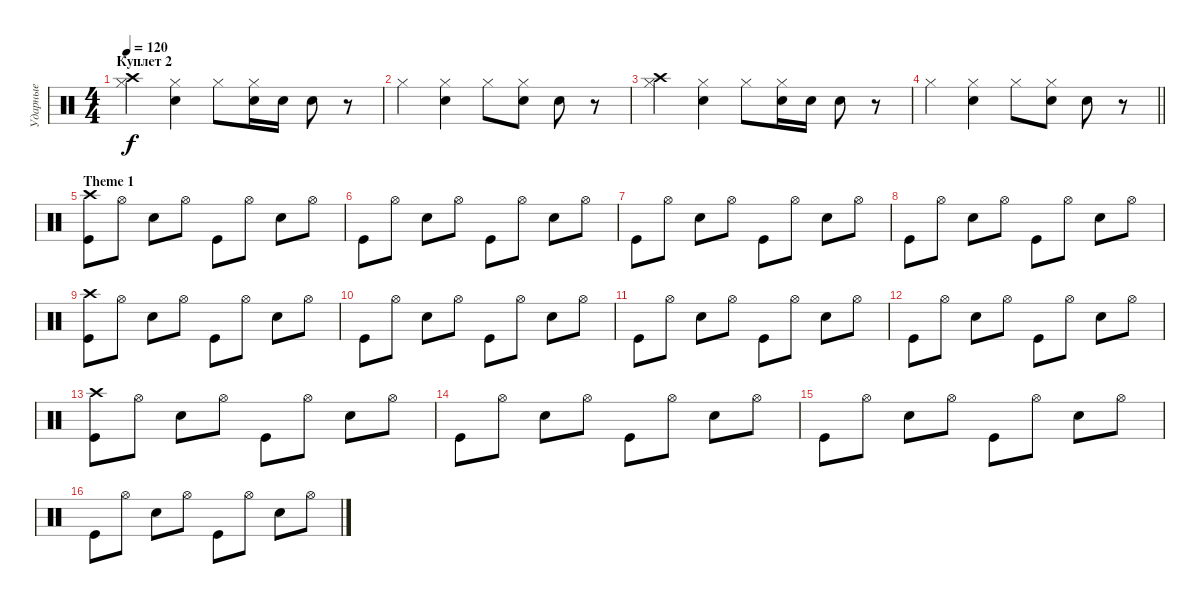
\track ("Ударные" "Ударные") {instrument percussion}
\staff {score}
\articulation defaults
\ts (4 4)
\section ("" "Куплет 2")
\tempo 120
\clef neutral
\ks c
("Hi-Hat (closed)" "Crash high (hit)").4{dy f} ("Hi-Hat (closed)" "Electric Snare (hit)").4 "Hi-Hat (closed)".8 ("Hi-Hat (closed)" "Electric Snare (hit)").16 "Electric Snare (hit)".16 "Electric Snare (hit)".8 r.8 |
"Hi-Hat (closed)".4 ("Hi-Hat (closed)" "Electric Snare (hit)").4 "Hi-Hat (closed)".8 ("Hi-Hat (closed)" "Electric Snare (hit)").8 "Electric Snare (hit)".8 r.8 |
("Hi-Hat (closed)" "Crash high (hit)").4 ("Hi-Hat (closed)" "Electric Snare (hit)").4 "Hi-Hat (closed)".8 ("Hi-Hat (closed)" "Electric Snare (hit)").16 "Electric Snare (hit)".16 "Electric Snare (hit)".8 r.8 |
\barLineRight lightlight "Hi-Hat (closed)".4
("Hi-Hat (closed)" "Electric Snare (hit)").4 "Hi-Hat (closed)".8 ("Hi-Hat (closed)" "Electric Snare (hit)").8 "Electric Snare (hit)".8 r.8 |
\section ("" "Theme 1")
("Crash high (hit)" "Kick (hit)").8 "Hi-Hat (open)".8 "Electric Snare (hit)".8 "Hi-Hat (open)".8 "Kick (hit)".8 "Hi-Hat (open)".8 "Electric Snare (hit)".8 "Hi-Hat (open)".8 |
"Kick (hit)".8 "Hi-Hat (open)".8 "Electric Snare (hit)".8 "Hi-Hat (open)".8 "Kick (hit)".8 "Hi-Hat (open)".8 "Electric Snare (hit)".8 "Hi-Hat (open)".8 |
"Kick (hit)".8 "Hi-Hat (open)".8 "Electric Snare (hit)".8 "Hi-Hat (open)".8 "Kick (hit)".8 "Hi-Hat (open)".8 "Electric Snare (hit)".8 "Hi-Hat (open)".8 |
"Kick (hit)".8 "Hi-Hat (open)".8 "Electric Snare (hit)".8 "Hi-Hat (open)".8 "Kick (hit)".8 "Hi-Hat (open)".8 "Electric Snare (hit)".8 "Hi-Hat (open)".8 |
("Crash high (hit)" "Kick (hit)").8 "Hi-Hat (open)".8 "Electric Snare (hit)".8 "Hi-Hat (open)".8 "Kick (hit)".8 "Hi-Hat (open)".8 "Electric Snare (hit)".8 "Hi-Hat (open)".8 |
"Kick (hit)".8 "Hi-Hat (open)".8 "Electric Snare (hit)".8 "Hi-Hat (open)".8 "Kick (hit)".8 "Hi-Hat (open)".8 "Electric Snare (hit)".8 "Hi-Hat (open)".8 |
"Kick (hit)".8 "Hi-Hat (open)".8 "Electric Snare (hit)".8 "Hi-Hat (open)".8 "Kick (hit)".8 "Hi-Hat (open)".8 "Electric Snare (hit)".8 "Hi-Hat (open)".8 |
"Kick (hit)".8 "Hi-Hat (open)".8 "Electric Snare (hit)".8 "Hi-Hat (open)".8 "Kick (hit)".8 "Hi-Hat (open)".8 "Electric Snare (hit)".8 "Hi-Hat (open)".8 |
("Crash high (hit)" "Kick (hit)").8 "Hi-Hat (open)".8 "Electric Snare (hit)".8 "Hi-Hat (open)".8 "Kick (hit)".8 "Hi-Hat (open)".8 "Electric Snare (hit)".8 "Hi-Hat (open)".8 |
"Kick (hit)".8 "Hi-Hat (open)".8 "Electric Snare (hit)".8 "Hi-Hat (open)".8 "Kick (hit)".8 "Hi-Hat (open)".8 "Electric Snare (hit)".8 "Hi-Hat (open)".8 |
"Kick (hit)".8 "Hi-Hat (open)".8 "Electric Snare (hit)".8 "Hi-Hat (open)".8 "Kick (hit)".8 "Hi-Hat (open)".8 "Electric Snare (hit)".8 "Hi-Hat (open)".8 |
"Kick (hit)".8 "Hi-Hat (open)".8 "Electric Snare (hit)".8 "Hi-Hat (open)".8 "Kick (hit)".8 "Hi-Hat (open)".8 "Electric Snare (hit)".8 "Hi-Hat (open)".8
